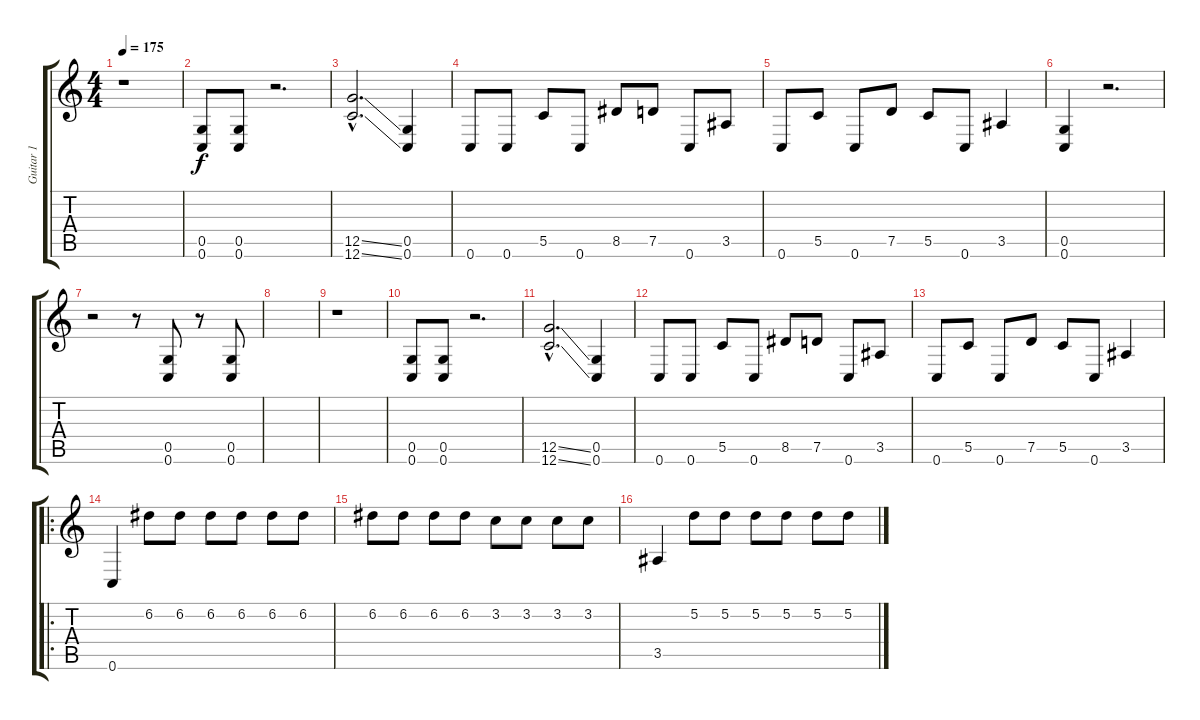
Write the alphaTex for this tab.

\track ("Guitar 1" "Guitar 1") {instrument distortionguitar}
\staff {score tabs}
\tuning (D4 A3 F3 C3 G2 C2) {hide}
\ts (4 4)
\tempo 175
\clef g2
\ks c
r.1{dy f} |
(0.5 0.6).8 (0.5 0.6).8 r.2{d} |
(12.5{ss hac} 12.6{ss}).2{d} (0.5 0.6).4 |
0.6.8 0.6.8 5.5.8 0.6.8 8.5.8 7.5.8 0.6.8 3.5.8 |
0.6.8 5.5.8 0.6.8 7.5.8 5.5.8 0.6.8 3.5.4 |
(0.5 0.6).4 r.2{d} |
r.2 r.8 (0.5 0.6).8 r.8 (0.5 0.6).8 |
|
r.1 |
(0.5 0.6).8 (0.5 0.6).8 r.2{d} |
(12.5{ss hac} 12.6{ss}).2{d} (0.5 0.6).4 |
0.6.8 0.6.8 5.5.8 0.6.8 8.5.8 7.5.8 0.6.8 3.5.8 |
0.6.8 5.5.8 0.6.8 7.5.8 5.5.8 0.6.8 3.5.4 |
\ro
0.6.4 6.2.8 6.2.8 6.2.8 6.2.8 6.2.8 6.2.8 |
6.2.8 6.2.8 6.2.8 6.2.8 3.2.8 3.2.8 3.2.8 3.2.8 |
3.5.4 5.2.8 5.2.8 5.2.8 5.2.8 5.2.8 5.2.8
